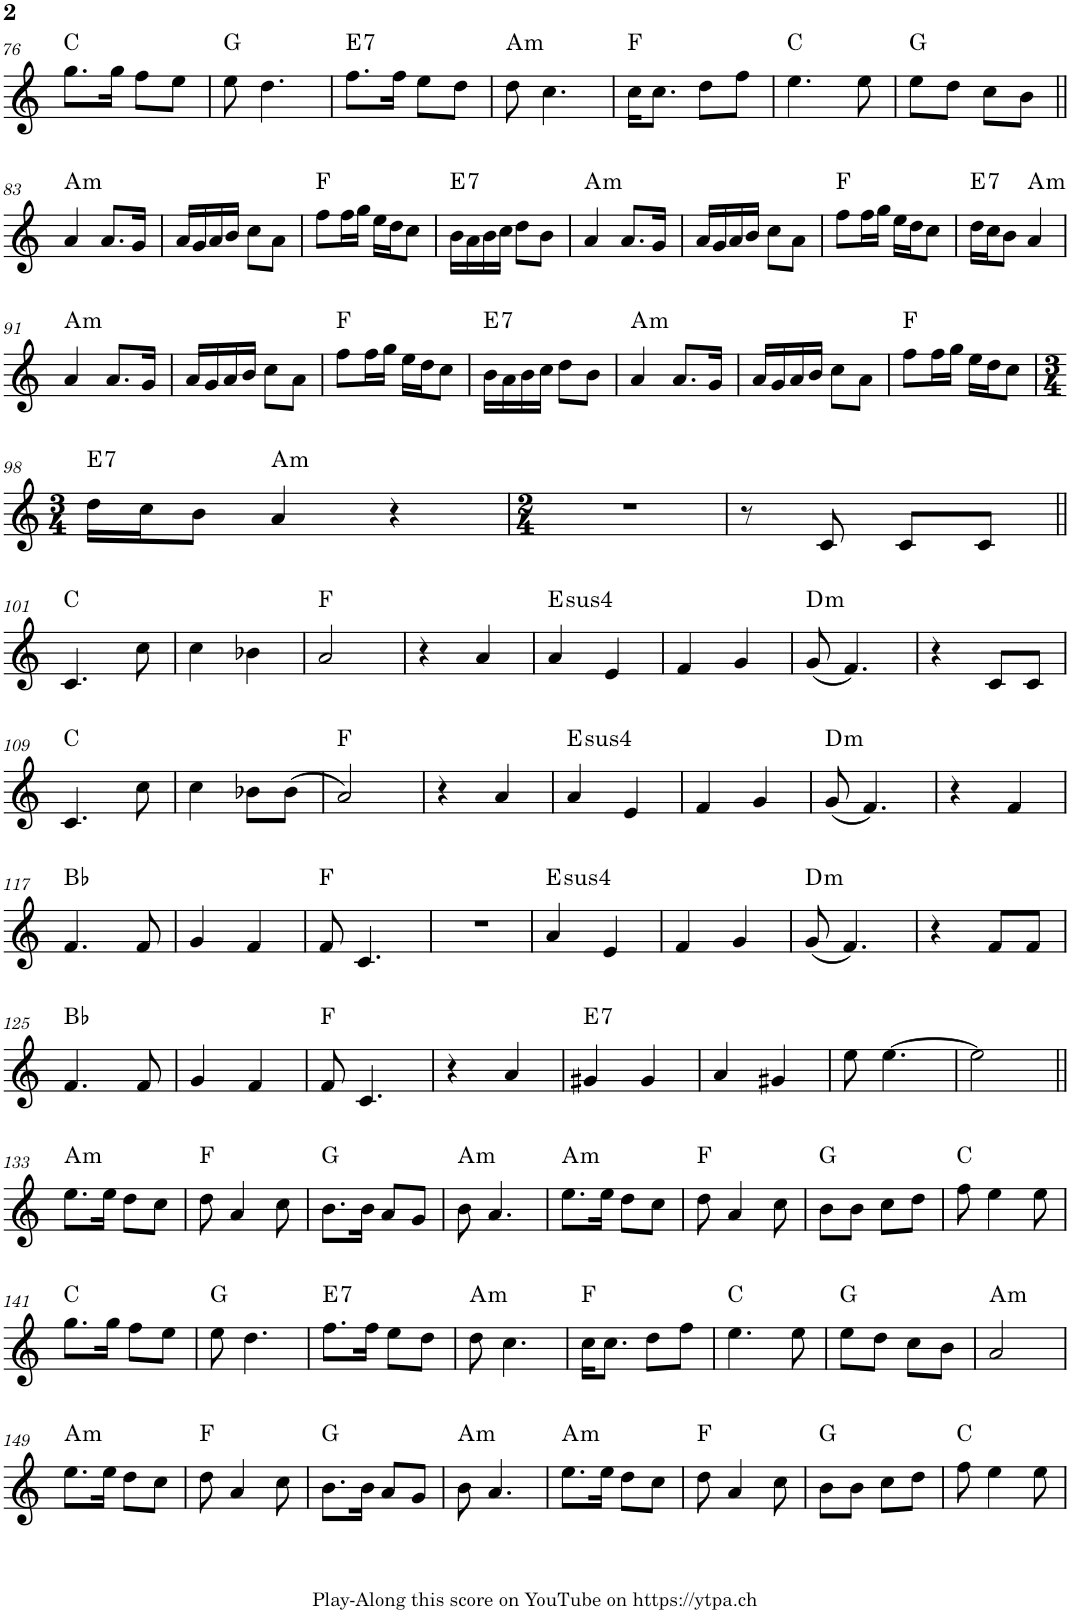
**kern	**harte
*part1	*part1
*staff1	*
*I"Piano	*
*I'Pno.	*
!!LO:PB:g=z
*clefG2	*
*k[]	*
*M2/4	*
=76	=76
8.gg\L	C:maj
16gg\Jk	.
8ff\L	.
8ee\J	.
=77	=77
8ee\	G:maj
4.dd\	.
=78	=78
!	!LO:H:kt=7
8.ff\L	E:7
16ff\Jk	.
8ee\L	.
8dd\J	.
=79	=79
!	!LO:H:kt=m
8dd\	A:min
4.cc\	.
=80	=80
16cc\KL	F:maj
8.cc\J	.
8dd\L	.
8ff\J	.
=81	=81
4.ee\	C:maj
8ee\	.
=82	=82
8ee\L	G:maj
8dd\J	.
8cc\L	.
8b\J	.
!!LO:LB:g=z
=83||	=83||
!	!LO:H:kt=m
4a/	A:min
8.a/L	.
16g/Jk	.
=84	=84
16a/LL	.
16g/	.
16a/	.
16b/JJ	.
8cc\L	.
8a\J	.
=85	=85
8ff\L	F:maj
16ff\L	.
16gg\JJ	.
16ee\LL	.
16dd\J	.
8cc\J	.
=86	=86
!	!LO:H:kt=7
16b\LL	E:7
16a\	.
16b\	.
16cc\JJ	.
8dd\L	.
8b\J	.
=87	=87
!	!LO:H:kt=m
4a/	A:min
8.a/L	.
16g/Jk	.
=88	=88
16a/LL	.
16g/	.
16a/	.
16b/JJ	.
8cc\L	.
8a\J	.
=89	=89
8ff\L	F:maj
16ff\L	.
16gg\JJ	.
16ee\LL	.
16dd\J	.
8cc\J	.
=90	=90
!	!LO:H:kt=7
16dd\LL	E:7
16cc\J	.
8b\J	.
!	!LO:H:kt=m
4a/	A:min
!!LO:LB:g=z
=91	=91
!	!LO:H:kt=m
4a/	A:min
8.a/L	.
16g/Jk	.
=92	=92
16a/LL	.
16g/	.
16a/	.
16b/JJ	.
8cc\L	.
8a\J	.
=93	=93
8ff\L	F:maj
16ff\L	.
16gg\JJ	.
16ee\LL	.
16dd\J	.
8cc\J	.
=94	=94
!	!LO:H:kt=7
16b\LL	E:7
16a\	.
16b\	.
16cc\JJ	.
8dd\L	.
8b\J	.
=95	=95
!	!LO:H:kt=m
4a/	A:min
8.a/L	.
16g/Jk	.
=96	=96
16a/LL	.
16g/	.
16a/	.
16b/JJ	.
8cc\L	.
8a\J	.
=97	=97
8ff\L	F:maj
16ff\L	.
16gg\JJ	.
16ee\LL	.
16dd\J	.
8cc\J	.
!!LO:LB:g=z
=98	=98
*M3/4	*
!	!LO:H:kt=7
16dd\LL	E:7
16cc\J	.
8b\J	.
!	!LO:H:kt=m
4a/	A:min
4r	.
=99	=99
*M2/4	*
2r	.
=100	=100
8r	.
8c/	.
8c/L	.
8c/J	.
!!LO:LB:g=z
=101||	=101||
4.c/	C:maj
8cc\	.
=102	=102
4cc\	.
4b-X\	.
=103	=103
2a/	F:maj
=104	=104
4r	.
4a/	.
=105	=105
!	!LO:H:kt=4
4a/	E:sus4
4e/	.
=106	=106
4f/	.
4g/	.
=107	=107
!	!LO:H:kt=m
(8g/	D:min
4.f/)	.
=108	=108
4r	.
8c/L	.
8c/J	.
!!LO:LB:g=z
=109	=109
4.c/	C:maj
8cc\	.
=110	=110
4cc\	.
8b-X\L	.
(8b-\J	.
=111	=111
2a/)	F:maj
=112	=112
4r	.
4a/	.
=113	=113
!	!LO:H:kt=4
4a/	E:sus4
4e/	.
=114	=114
4f/	.
4g/	.
=115	=115
!	!LO:H:kt=m
(8g/	D:min
4.f/)	.
=116	=116
4r	.
4f/	.
!!LO:LB:g=z
=117	=117
4.f/	Bb:maj
8f/	.
=118	=118
4g/	.
4f/	.
=119	=119
8f/	F:maj
4.c/	.
=120	=120
2r	.
=121	=121
!	!LO:H:kt=4
4a/	E:sus4
4e/	.
=122	=122
4f/	.
4g/	.
=123	=123
!	!LO:H:kt=m
(8g/	D:min
4.f/)	.
=124	=124
4r	.
8f/L	.
8f/J	.
!!LO:LB:g=z
=125	=125
4.f/	Bb:maj
8f/	.
=126	=126
4g/	.
4f/	.
=127	=127
8f/	F:maj
4.c/	.
=128	=128
4r	.
4a/	.
=129	=129
!	!LO:H:kt=7
4g#X/	E:7
4g#/	.
=130	=130
4a/	.
4g#X/	.
=131	=131
8ee\	.
[4.ee\	.
=132	=132
2ee\]	.
!!LO:LB:g=z
=133||	=133||
!	!LO:H:kt=m
8.ee\L	A:min
16ee\Jk	.
8dd\L	.
8cc\J	.
=134	=134
8dd\	F:maj
4a/	.
8cc\	.
=135	=135
8.b\L	G:maj
16b\Jk	.
8a/L	.
8g/J	.
=136	=136
!	!LO:H:kt=m
8b\	A:min
4.a/	.
=137	=137
!	!LO:H:kt=m
8.ee\L	A:min
16ee\Jk	.
8dd\L	.
8cc\J	.
=138	=138
8dd\	F:maj
4a/	.
8cc\	.
=139	=139
8b\L	G:maj
8b\J	.
8cc\L	.
8dd\J	.
=140	=140
8ff\	C:maj
4ee\	.
8ee\	.
!!LO:LB:g=z
=141	=141
8.gg\L	C:maj
16gg\Jk	.
8ff\L	.
8ee\J	.
=142	=142
8ee\	G:maj
4.dd\	.
=143	=143
!	!LO:H:kt=7
8.ff\L	E:7
16ff\Jk	.
8ee\L	.
8dd\J	.
=144	=144
!	!LO:H:kt=m
8dd\	A:min
4.cc\	.
=145	=145
16cc\KL	F:maj
8.cc\J	.
8dd\L	.
8ff\J	.
=146	=146
4.ee\	C:maj
8ee\	.
=147	=147
8ee\L	G:maj
8dd\J	.
8cc\L	.
8b\J	.
=148	=148
!	!LO:H:kt=m
2a/	A:min
!!LO:LB:g=z
=149	=149
!	!LO:H:kt=m
8.ee\L	A:min
16ee\Jk	.
8dd\L	.
8cc\J	.
=150	=150
8dd\	F:maj
4a/	.
8cc\	.
=151	=151
8.b\L	G:maj
16b\Jk	.
8a/L	.
8g/J	.
=152	=152
!	!LO:H:kt=m
8b\	A:min
4.a/	.
=153	=153
!	!LO:H:kt=m
8.ee\L	A:min
16ee\Jk	.
8dd\L	.
8cc\J	.
=154	=154
8dd\	F:maj
4a/	.
8cc\	.
=155	=155
8b\L	G:maj
8b\J	.
8cc\L	.
8dd\J	.
=156	=156
8ff\	C:maj
4ee\	.
8ee\	.
=	=
*-	*-
